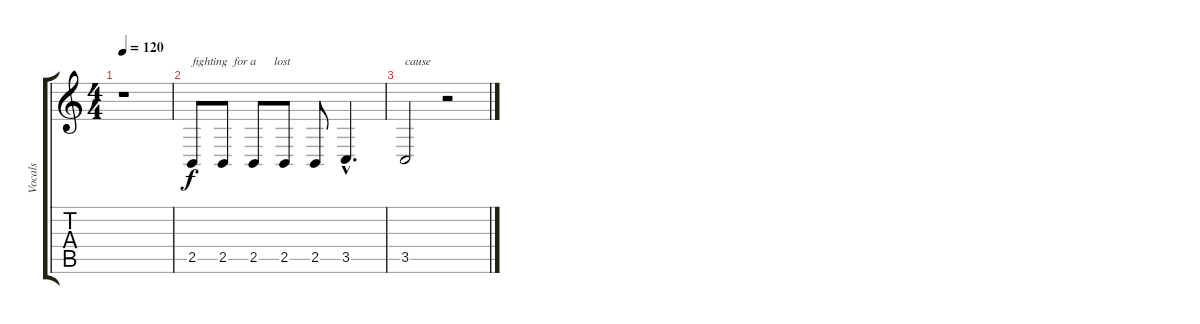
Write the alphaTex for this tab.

\track ("Vocals" "Vocals") {instrument altosax}
\staff {score tabs}
\tuning (E4 B3 G3 D3 A2 E2) {hide}
\ts (4 4)
\tempo 120
\clef g2
\ks c
r.1{dy f} |
2.5.8{txt "fighting  for a      lost"} 2.5.8 2.5.8 2.5.8 2.5.8 3.5{hac}.4{d} |
3.5.2{txt "cause"} r.2
